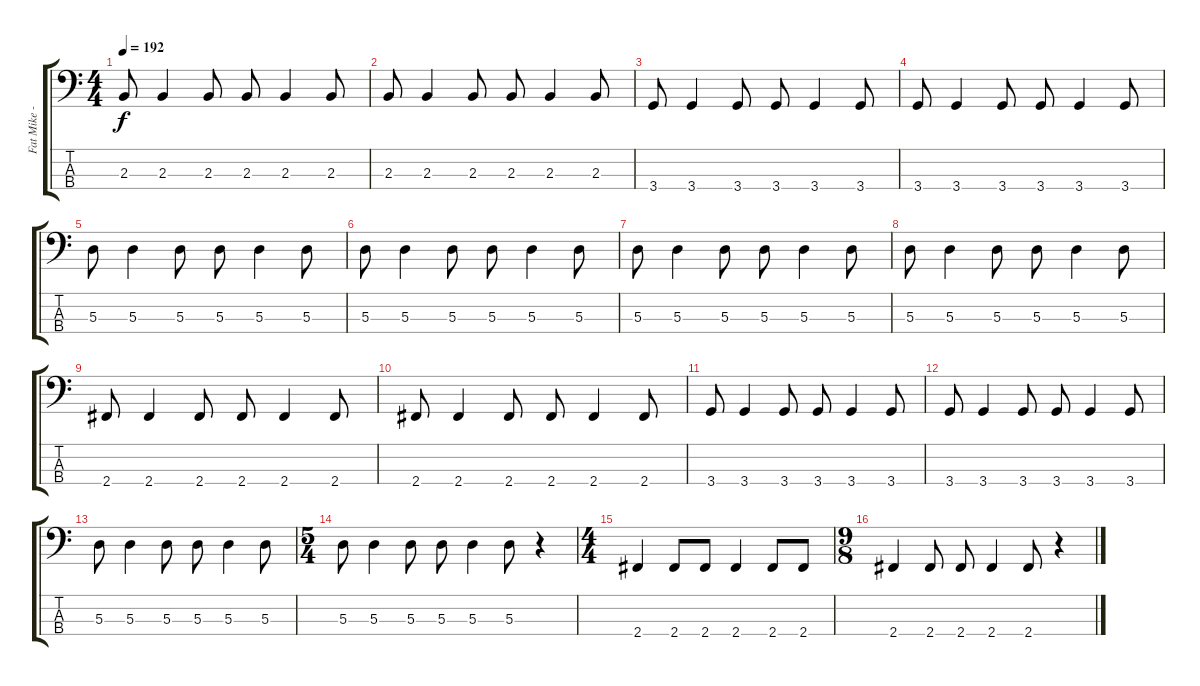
\track ("Fat Mike - Bass" "Fat Mike -") {instrument electricbasspick}
\staff {score tabs}
\tuning (G2 D2 A1 E1) {hide}
\ts (4 4)
\tempo 192
\clef f4
\ks c
2.3.8{dy f} 2.3.4 2.3.8 2.3.8 2.3.4 2.3.8 |
2.3.8 2.3.4 2.3.8 2.3.8 2.3.4 2.3.8 |
3.4.8 3.4.4 3.4.8 3.4.8 3.4.4 3.4.8 |
3.4.8 3.4.4 3.4.8 3.4.8 3.4.4 3.4.8 |
5.3.8 5.3.4 5.3.8 5.3.8 5.3.4 5.3.8 |
5.3.8 5.3.4 5.3.8 5.3.8 5.3.4 5.3.8 |
5.3.8 5.3.4 5.3.8 5.3.8 5.3.4 5.3.8 |
5.3.8 5.3.4 5.3.8 5.3.8 5.3.4 5.3.8 |
2.4.8 2.4.4 2.4.8 2.4.8 2.4.4 2.4.8 |
2.4.8 2.4.4 2.4.8 2.4.8 2.4.4 2.4.8 |
3.4.8 3.4.4 3.4.8 3.4.8 3.4.4 3.4.8 |
3.4.8 3.4.4 3.4.8 3.4.8 3.4.4 3.4.8 |
5.3.8 5.3.4 5.3.8 5.3.8 5.3.4 5.3.8 |
\ts (5 4)
5.3.8 5.3.4 5.3.8 5.3.8 5.3.4 5.3.8 r.4 |
\ts (4 4)
2.4.4 2.4.8 2.4.8 2.4.4 2.4.8 2.4.8 |
\ts (9 8)
2.4.4 2.4.8 2.4.8 2.4.4 2.4.8 r.4
